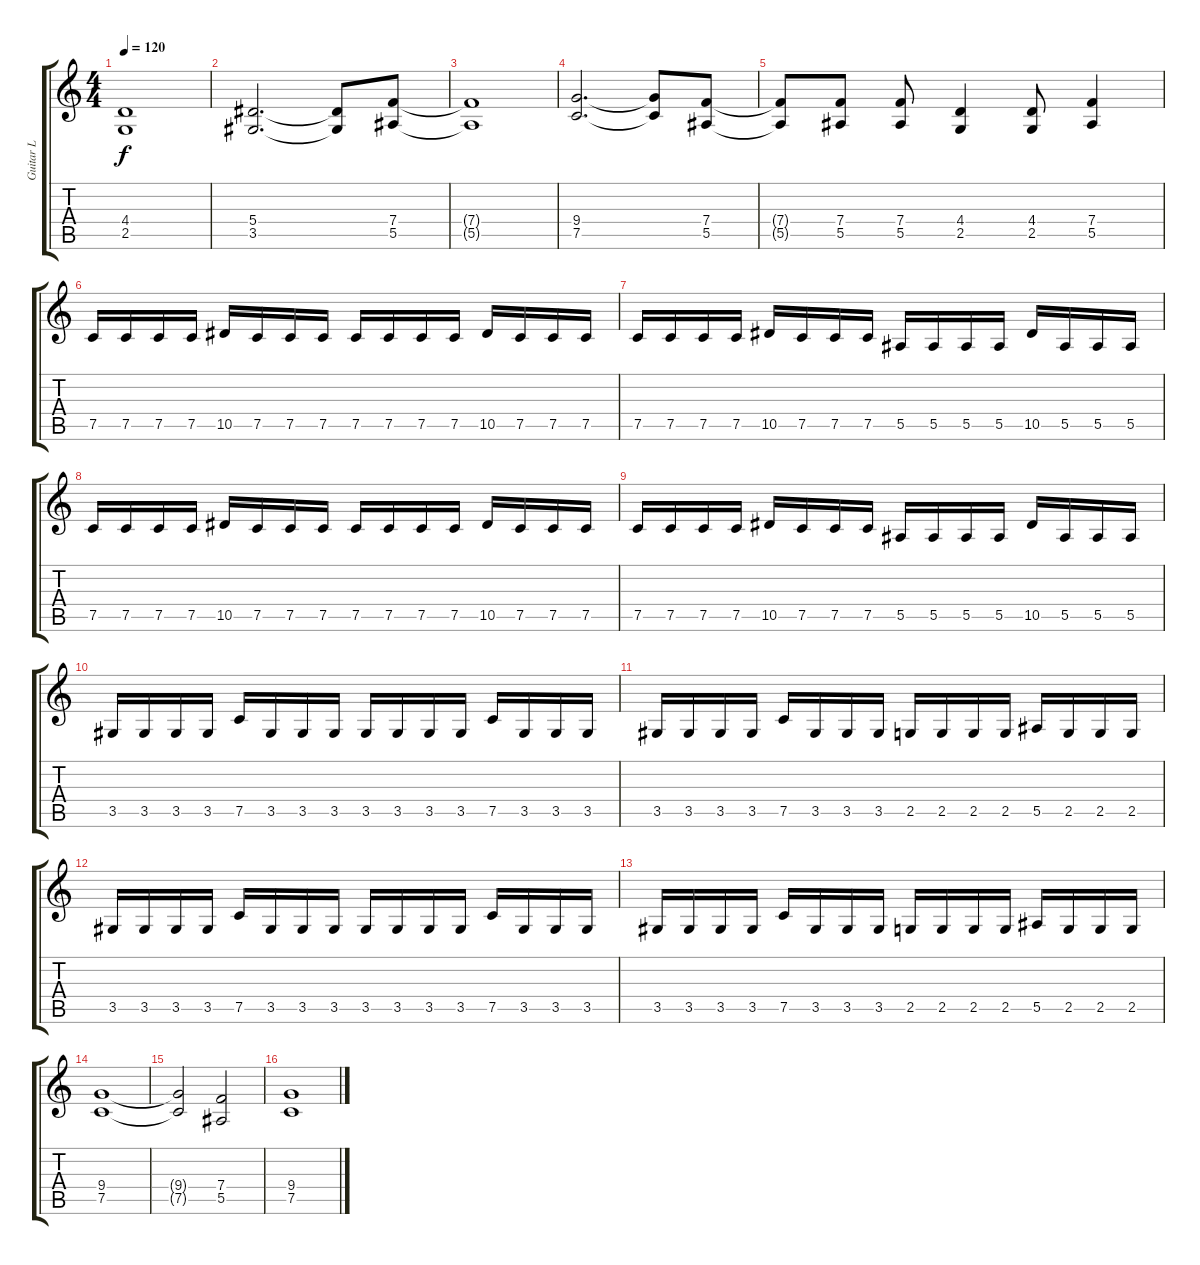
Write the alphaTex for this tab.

\track ("Guitar L" "Guitar L") {instrument distortionguitar}
\staff {score tabs}
\tuning (C4 G3 Eb3 Bb2 F2 C2) {hide}
\ts (4 4)
\tempo 120
\clef g2
\ks c
(4.4{t} 2.5{t}).1{dy f} |
(5.4 3.5).2{d} (5.4{t} 3.5{t}).8 (7.4 5.5).8 |
(7.4{t} 5.5{t}).1 |
(9.4 7.5).2{d} (9.4{t} 7.5{t}).8 (7.4 5.5).8 |
(7.4{t} 5.5{t}).8 (7.4 5.5).8 (7.4 5.5).8 (4.4 2.5).4 (4.4 2.5).8 (7.4 5.5).4 |
7.5.16 7.5.16 7.5.16 7.5.16 10.5.16 7.5.16 7.5.16 7.5.16 7.5.16 7.5.16 7.5.16 7.5.16 10.5.16 7.5.16 7.5.16 7.5.16 |
7.5.16 7.5.16 7.5.16 7.5.16 10.5.16 7.5.16 7.5.16 7.5.16 5.5.16 5.5.16 5.5.16 5.5.16 10.5.16 5.5.16 5.5.16 5.5.16 |
7.5.16 7.5.16 7.5.16 7.5.16 10.5.16 7.5.16 7.5.16 7.5.16 7.5.16 7.5.16 7.5.16 7.5.16 10.5.16 7.5.16 7.5.16 7.5.16 |
7.5.16 7.5.16 7.5.16 7.5.16 10.5.16 7.5.16 7.5.16 7.5.16 5.5.16 5.5.16 5.5.16 5.5.16 10.5.16 5.5.16 5.5.16 5.5.16 |
3.5.16 3.5.16 3.5.16 3.5.16 7.5.16 3.5.16 3.5.16 3.5.16 3.5.16 3.5.16 3.5.16 3.5.16 7.5.16 3.5.16 3.5.16 3.5.16 |
3.5.16 3.5.16 3.5.16 3.5.16 7.5.16 3.5.16 3.5.16 3.5.16 2.5.16 2.5.16 2.5.16 2.5.16 5.5.16 2.5.16 2.5.16 2.5.16 |
3.5.16 3.5.16 3.5.16 3.5.16 7.5.16 3.5.16 3.5.16 3.5.16 3.5.16 3.5.16 3.5.16 3.5.16 7.5.16 3.5.16 3.5.16 3.5.16 |
3.5.16 3.5.16 3.5.16 3.5.16 7.5.16 3.5.16 3.5.16 3.5.16 2.5.16 2.5.16 2.5.16 2.5.16 5.5.16 2.5.16 2.5.16 2.5.16 |
(9.4 7.5).1 |
(9.4{t} 7.5{t}).2 (7.4 5.5).2 |
(9.4 7.5).1
